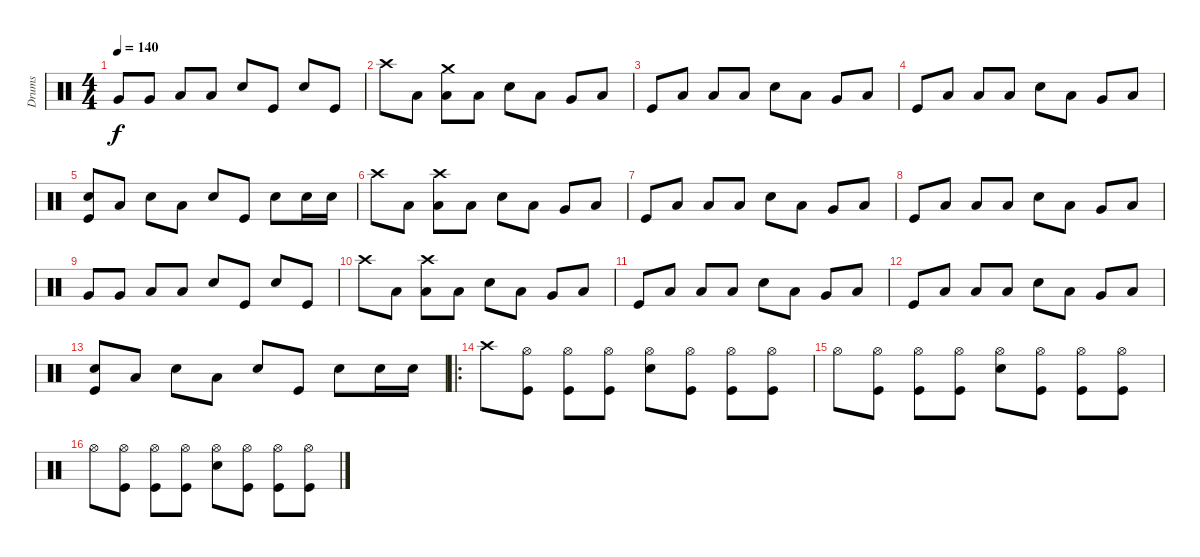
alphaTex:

\track ("Drums" "Drums") {instrument percussion}
\staff {score}
\articulation defaults
\ts (4 4)
\tempo 140
\clef neutral
\ks c "Very Low Tom (hit)".8{dy f} "Very Low Tom (hit)".8 "Low Tom (hit)".8 "Low Tom (hit)".8 "Snare (hit) 2".8 "Kick (hit)".8 "Snare (hit) 2".8 "Kick (hit)".8
|
"Crash high (hit)".8 "Low Floor Tom (hit)".8 ("Crash medium (hit)" "Low Floor Tom (hit)").8 "Low Floor Tom (hit)".8 "Snare (hit) 2".8 "Low Floor Tom (hit)".8 "Very Low Tom (hit)".8 "Low Tom (hit)".8 |
"Kick (hit)".8 "Low Floor Tom (hit)".8 "Low Floor Tom (hit)".8 "Low Floor Tom (hit)".8 "Snare (hit) 2".8 "Low Floor Tom (hit)".8 "Very Low Tom (hit)".8 "Low Tom (hit)".8 |
"Kick (hit)".8 "Low Floor Tom (hit)".8 "Low Floor Tom (hit)".8 "Low Floor Tom (hit)".8 "Snare (hit) 2".8 "Low Floor Tom (hit)".8 "Very Low Tom (hit)".8 "Low Tom (hit)".8 |
("Snare (hit) 2" "Kick (hit)").8 "Low Floor Tom (hit)".8 "Snare (hit) 2".8 "Low Floor Tom (hit)".8 "Snare (hit) 2".8 "Kick (hit)".8 "Snare (hit) 2".8 "Snare (hit) 2".16 "Snare (hit) 2".16 |
"Crash high (hit)".8 "Low Floor Tom (hit)".8 ("Crash high (hit)" "Low Floor Tom (hit)").8 "Low Floor Tom (hit)".8 "Snare (hit) 2".8 "Low Floor Tom (hit)".8 "Very Low Tom (hit)".8 "Low Tom (hit)".8 |
"Kick (hit)".8 "Low Floor Tom (hit)".8 "Low Floor Tom (hit)".8 "Low Floor Tom (hit)".8 "Snare (hit) 2".8 "Low Floor Tom (hit)".8 "Very Low Tom (hit)".8 "Low Tom (hit)".8 |
"Kick (hit)".8 "Low Floor Tom (hit)".8 "Low Floor Tom (hit)".8 "Low Floor Tom (hit)".8 "Snare (hit) 2".8 "Low Floor Tom (hit)".8 "Very Low Tom (hit)".8 "Low Tom (hit)".8 |
"Very Low Tom (hit)".8 "Very Low Tom (hit)".8 "Low Tom (hit)".8 "Low Tom (hit)".8 "Snare (hit) 2".8 "Kick (hit)".8 "Snare (hit) 2".8 "Kick (hit)".8 |
"Crash high (hit)".8 "Low Floor Tom (hit)".8 ("Crash high (hit)" "Low Floor Tom (hit)").8 "Low Floor Tom (hit)".8 "Snare (hit) 2".8 "Low Floor Tom (hit)".8 "Very Low Tom (hit)".8 "Low Tom (hit)".8 |
"Kick (hit)".8 "Low Floor Tom (hit)".8 "Low Floor Tom (hit)".8 "Low Floor Tom (hit)".8 "Snare (hit) 2".8 "Low Floor Tom (hit)".8 "Very Low Tom (hit)".8 "Low Tom (hit)".8 |
"Kick (hit)".8 "Low Floor Tom (hit)".8 "Low Floor Tom (hit)".8 "Low Floor Tom (hit)".8 "Snare (hit) 2".8 "Low Floor Tom (hit)".8 "Very Low Tom (hit)".8 "Low Tom (hit)".8 |
("Snare (hit) 2" "Kick (hit)").8 "Low Floor Tom (hit)".8 "Snare (hit) 2".8 "Low Floor Tom (hit)".8 "Snare (hit) 2".8 "Kick (hit)".8 "Snare (hit) 2".8 "Snare (hit) 2".16 "Snare (hit) 2".16 |
\ro "Crash high (hit)".8
("Hi-Hat (open)" "Kick (hit)").8 ("Hi-Hat (open)" "Kick (hit)").8 ("Hi-Hat (open)" "Kick (hit)").8 ("Hi-Hat (open)" "Snare (hit) 2").8 ("Hi-Hat (open)" "Kick (hit)").8 ("Hi-Hat (open)" "Kick (hit)").8 ("Hi-Hat (open)" "Kick (hit)").8 |
"Hi-Hat (open)".8 ("Hi-Hat (open)" "Kick (hit)").8 ("Hi-Hat (open)" "Kick (hit)").8 ("Hi-Hat (open)" "Kick (hit)").8 ("Hi-Hat (open)" "Snare (hit) 2").8 ("Hi-Hat (open)" "Kick (hit)").8 ("Hi-Hat (open)" "Kick (hit)").8 ("Hi-Hat (open)" "Kick (hit)").8 |
"Hi-Hat (open)".8 ("Hi-Hat (open)" "Kick (hit)").8 ("Hi-Hat (open)" "Kick (hit)").8 ("Hi-Hat (open)" "Kick (hit)").8 ("Hi-Hat (open)" "Snare (hit) 2").8 ("Hi-Hat (open)" "Kick (hit)").8 ("Hi-Hat (open)" "Kick (hit)").8 ("Hi-Hat (open)" "Kick (hit)").8
